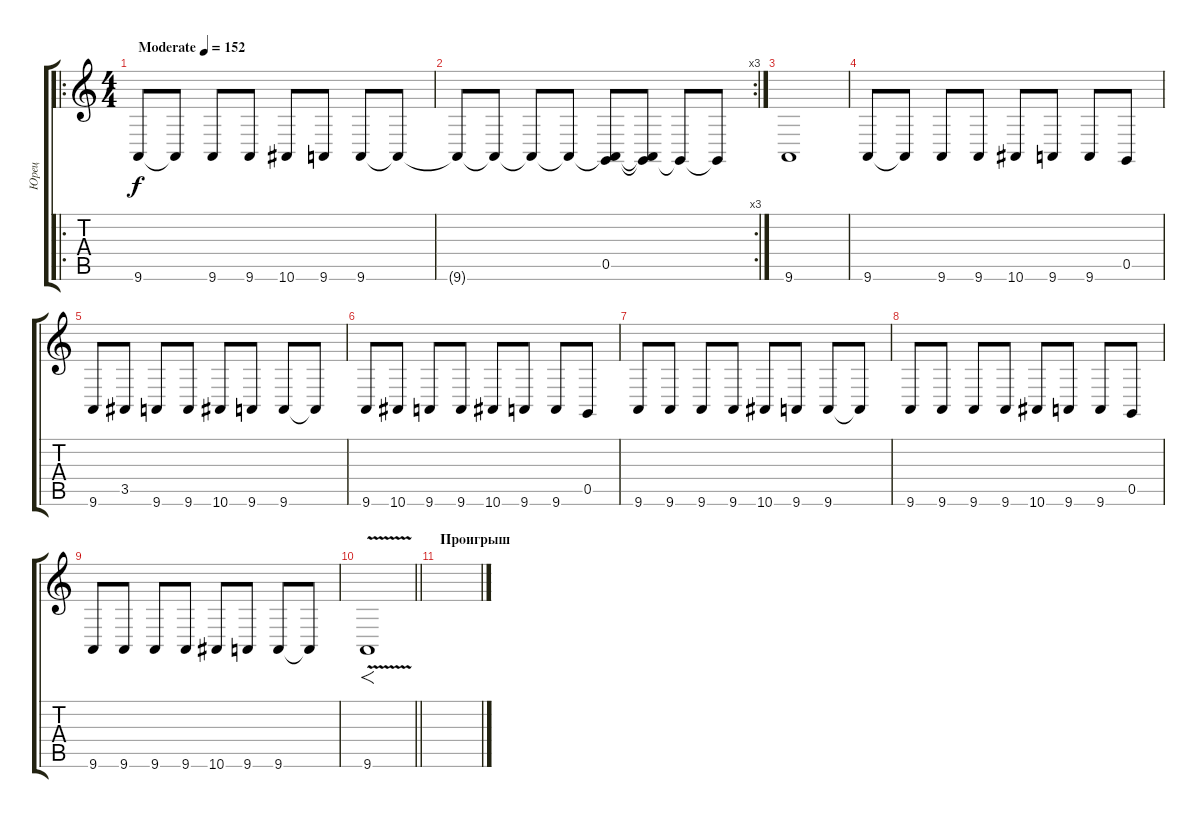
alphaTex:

\track ("Юрец" "Юрец") {instrument fx7echoes}
\staff {score tabs}
\tuning (D4 A3 F3 C3 G2 C2) {hide}
\ro
\ts (4 4)
\tempo (152 "Moderate")
\clef g2
\ks c
9.6.8{dy f instrument fx7echoes} 9.6{t}.8 9.6.8 9.6.8 10.6.8 9.6.8 9.6.8 9.6{t}.8 |
\rc 3
9.6{t}.8 9.6{t}.8 9.6{t}.8 9.6{t}.8 (0.5 9.6{t}).8 (0.5{t} 9.6{t}).8 0.5{t}.8 0.5{t}.8 |
9.6.1 |
9.6.8 9.6{t}.8 9.6.8 9.6.8 10.6.8 9.6.8 9.6.8 0.5.8 |
9.6.8 3.5.8 9.6.8 9.6.8 10.6.8 9.6.8 9.6.8 9.6{t}.8 |
9.6.8 10.6.8 9.6.8 9.6.8 10.6.8 9.6.8 9.6.8 0.5.8 |
9.6.8 9.6.8 9.6.8 9.6.8 10.6.8 9.6.8 9.6.8 9.6{t}.8 |
9.6.8 9.6.8 9.6.8 9.6.8 10.6.8 9.6.8 9.6.8 0.5.8 |
9.6.8 9.6.8 9.6.8 9.6.8 10.6.8 9.6.8 9.6.8 9.6{t}.8 |
\barLineRight lightlight
9.6{v}.1{f} |
\section ("" "Проигрыш")
